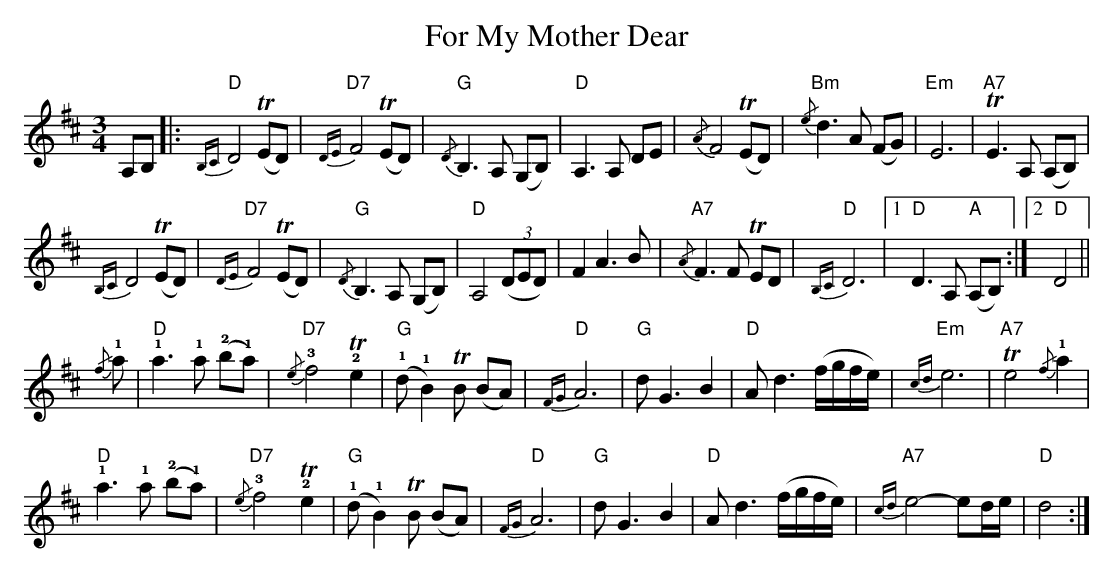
X:1
T:For My Mother Dear
M:3/4
Q:100
K:D
A,B,|:\
"D"{B,C}D4 (TED)|"D7"{DE}F4 (TED)|"G"{/D}B,3A, (G,B,)|"D"A,3A, DE|{/A}F4 (TED)|"Bm"{/e}d3A (FG)|"Em"E6|"A7"TE3A, (A,B,)|
{B,C}D4 (TED)|"D7"{DE}F4 (TED)|"G"{/D}B,3A, (G,B,)|"D"A,4 ((3DED)|F2A3B|"A7"{/A}F3 F TED|"D"{B,C}D6|1 "D"D3A, "A"(A,B,):|2"D" D4||
{/f}!1!a|\
"D"!1!a3 !1!a (!2!b!1!a)|"D7"{/e}!3!f4 !2!Te2|"G"(!1!d!1!B2) TB (BA)|"D"{FG}A6|"G"dG3B2|"D"Ad3 (f/g/f/e/)|"Em"{cd}e6|"A7"Te4{/f}!1!a2|
"D"!1!a3 !1!a (!2!b!1!a)|"D7"{/e}!3!f4 !2!Te2|"G"(!1!d!1!B2) TB (BA)|"D"{FG}A6|"G"dG3B2|"D"Ad3 (f/g/f/e/)|"A7"{cd}e4-ed/e/|"D"d4:|
